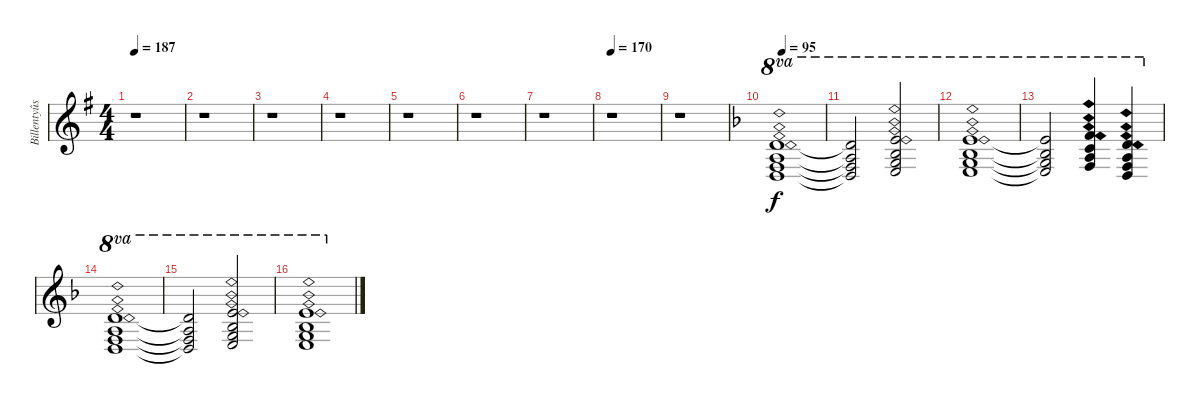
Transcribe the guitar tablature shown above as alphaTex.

\track ("Billentyûs (Michael Kenney)" "Billentyûs") {instrument synthvoice}
\staff {score}
\tuning (E4 B3 G3 D3 A2 E2) {hide}
\ts (4 4)
\tempo 187
\clef g2
\ks g
r.1{dy f} |
r.1 |
r.1 |
r.1 |
r.1 |
r.1 |
r.1 |
\tempo 170
r.1 |
r.1 |
\tempo 95
\ks f
(10.1{ph 12} 10.2{ph 12} 10.3{ph 12} 12.4{ph 12}).1{ot 8va} |
(10.1{t} 10.2{t} 10.3{t} 12.4{t}).2{ot 8va} (12.1{ph 12} 11.2{ph 12} 12.3{ph 12} 14.4{ph 12}).2{ot 8va} |
(12.1{ph 12} 11.2{ph 12} 12.3{ph 12} 14.4{ph 12}).1{ot 8va} |
(12.1{t} 11.2{t} 12.3{t} 14.4{t}).2{ot 8va} (13.1{ph 12} 13.2{ph 12} 14.3{ph 12} 15.4{ph 12}).4{ot 8va} (10.1{ph 12} 10.2{ph 12} 10.3{ph 12} 12.4{ph 12}).4{ot 8va} |
(10.1{ph 12} 10.2{ph 12} 10.3{ph 12} 12.4{ph 12}).1{ot 8va} |
(10.1{t} 10.2{t} 10.3{t} 12.4{t}).2{ot 8va} (12.1{ph 12} 11.2{ph 12} 12.3{ph 12} 14.4{ph 12}).2{ot 8va} |
(12.1{ph 12} 11.2{ph 12} 12.3{ph 12} 14.4{ph 12}).1{ot 8va}
